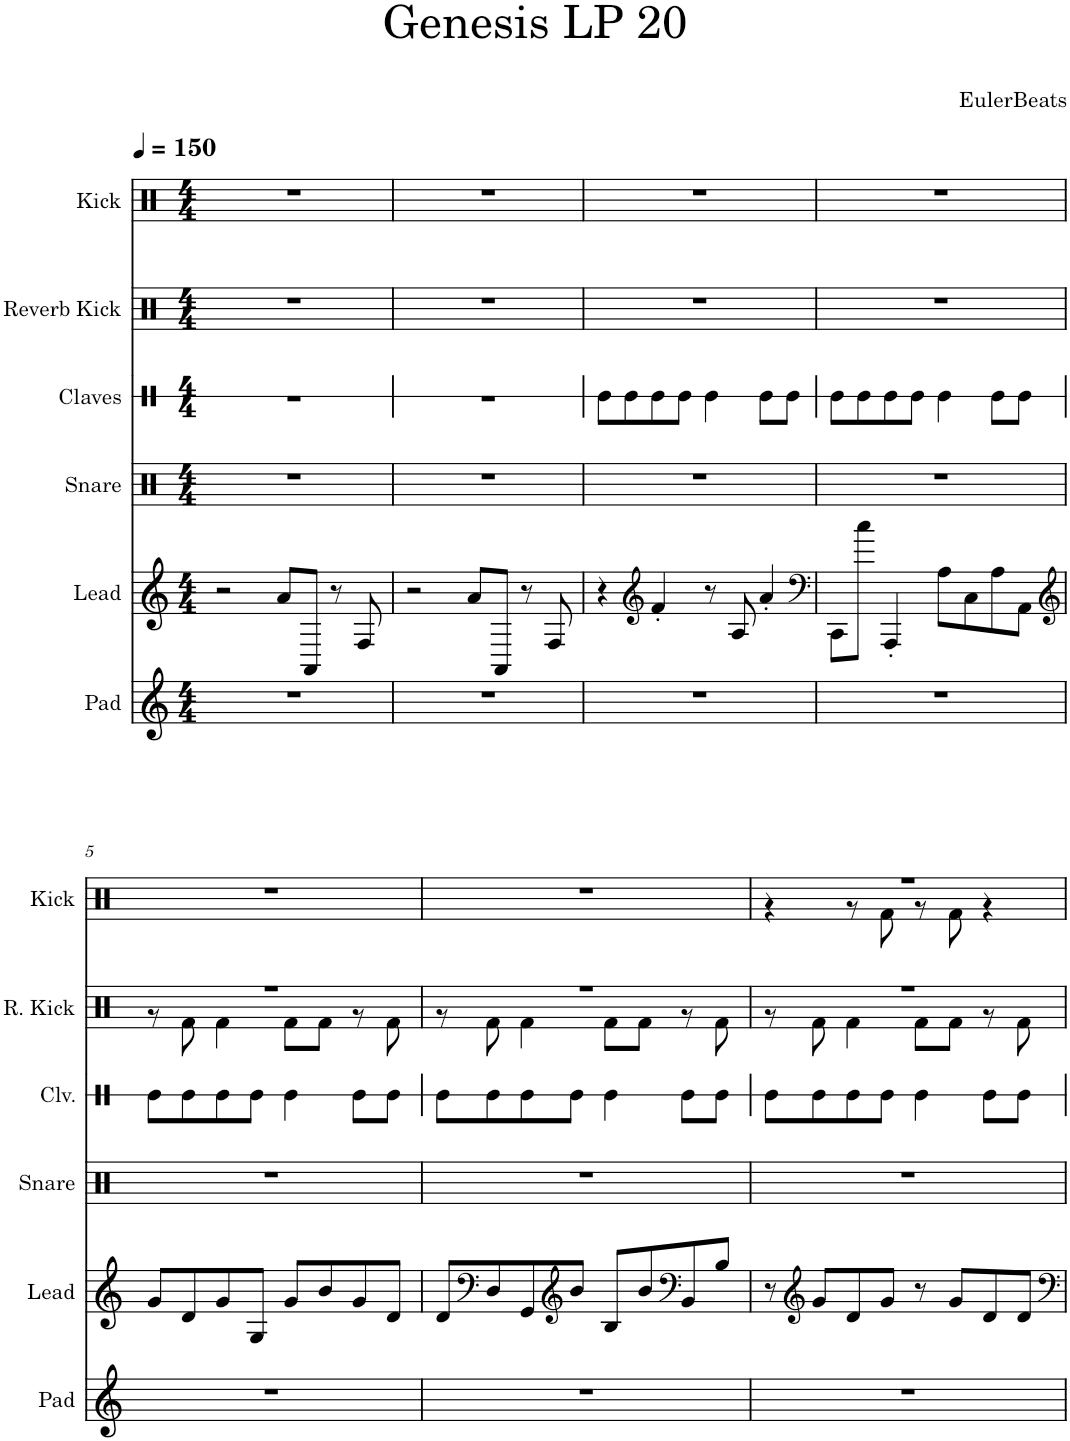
**kern	**kern	**kern	**kern	**kern	**kern
*part6	*part5	*part4	*part3	*part2	*part1
*staff6	*staff5	*staff4	*staff3	*staff2	*staff1
*I"Pad	*I"Lead	*I"Snare	*I"Claves	*I"Reverb Kick	*I"Kick
*I'Pad	*I'Lead	*I'Snare	*I'Clv.	*I'R. Kick	*I'Kick
*	*	*	*stria1	*	*
*clefG2	*clefG2	*clefX	*clefX	*clefX	*clefX
*k[]	*k[]	*k[]	*k[]	*k[]	*k[]
*M4/4	*M4/4	*M4/4	*M4/4	*M4/4	*M4/4
*MM150	*MM150	*MM150	*MM150	*MM150	*MM150
=1	=1	=1	=1	=1	=1
1r	2r	1r	1r	1r	1r
.	8a/L	.	.	.	.
.	8AA/J	.	.	.	.
.	8r	.	.	.	.
.	8F/	.	.	.	.
=2	=2	=2	=2	=2	=2
1r	2r	1r	1r	1r	1r
.	8a/L	.	.	.	.
.	8AA/J	.	.	.	.
.	8r	.	.	.	.
.	8F/	.	.	.	.
=3	=3	=3	=3	=3	=3
1r	4r	1r	8Re\L	1r	1r
.	.	.	8Re\	.	.
*	*clefG2	*	*	*	*
.	4f'/	.	8Re\	.	.
.	.	.	8Re\J	.	.
.	8r	.	4Re\	.	.
.	8A/	.	.	.	.
.	4a'/	.	8Re\L	.	.
.	.	.	8Re\J	.	.
=4	=4	=4	=4	=4	=4
*	*clefF4	*	*	*	*
1r	8CC\L	1r	8Re\L	1r	1r
.	8cc\J	.	8Re\	.	.
.	4AAA'/	.	8Re\	.	.
.	.	.	8Re\J	.	.
.	8A\L	.	4Re\	.	.
.	8C\	.	.	.	.
.	8A\	.	8Re\L	.	.
.	8AA\J	.	8Re\J	.	.
!!LO:LB:g=z
=5	=5	=5	=5	=5	=5
*	*clefG2	*	*	*	*
*	*	*	*	*^	*
1r	8g/L	1r	8Re\L	1r	8r	1r
.	8d/	.	8Re\	.	8Rf\	.
.	8g/	.	8Re\	.	4Rf\	.
.	8G/J	.	8Re\J	.	.	.
.	8g/L	.	4Re\	.	8Rf\L	.
.	8b/	.	.	.	8Rf\J	.
.	8g/	.	8Re\L	.	8r	.
.	8d/J	.	8Re\J	.	8Rf\	.
=6	=6	=6	=6	=6	=6	=6
1r	8d/L	1r	8Re\L	1r	8r	1r
*	*clefF4	*	*	*	*	*
.	8D/	.	8Re\	.	8Rf\	.
.	8GG/	.	8Re\	.	4Rf\	.
*	*clefG2	*	*	*	*	*
.	8b/J	.	8Re\J	.	.	.
.	8B/L	.	4Re\	.	8Rf\L	.
.	8b/	.	.	.	8Rf\J	.
*	*clefF4	*	*	*	*	*
.	8BB/	.	8Re\L	.	8r	.
.	8B/J	.	8Re\J	.	8Rf\	.
=7	=7	=7	=7	=7	=7	=7
*	*	*	*	*	*	*^
1r	8r	1r	8Re\L	1r	8r	1r	4r
*	*clefG2	*	*	*	*	*	*
.	8g/L	.	8Re\	.	8Rf\	.	.
.	8d/	.	8Re\	.	4Rf\	.	8r
.	8g/J	.	8Re\J	.	.	.	8Rf\
.	8r	.	4Re\	.	8Rf\L	.	8r
.	8g/L	.	.	.	8Rf\J	.	8Rf\
.	8d/	.	8Re\L	.	8r	.	4r
.	8d/J	.	8Re\J	.	8Rf\	.	.
*	*	*	*	*v	*v	*	*
*	*	*	*	*	*v	*v
=	=	=	=	=	=
*-	*-	*-	*-	*-	*-
